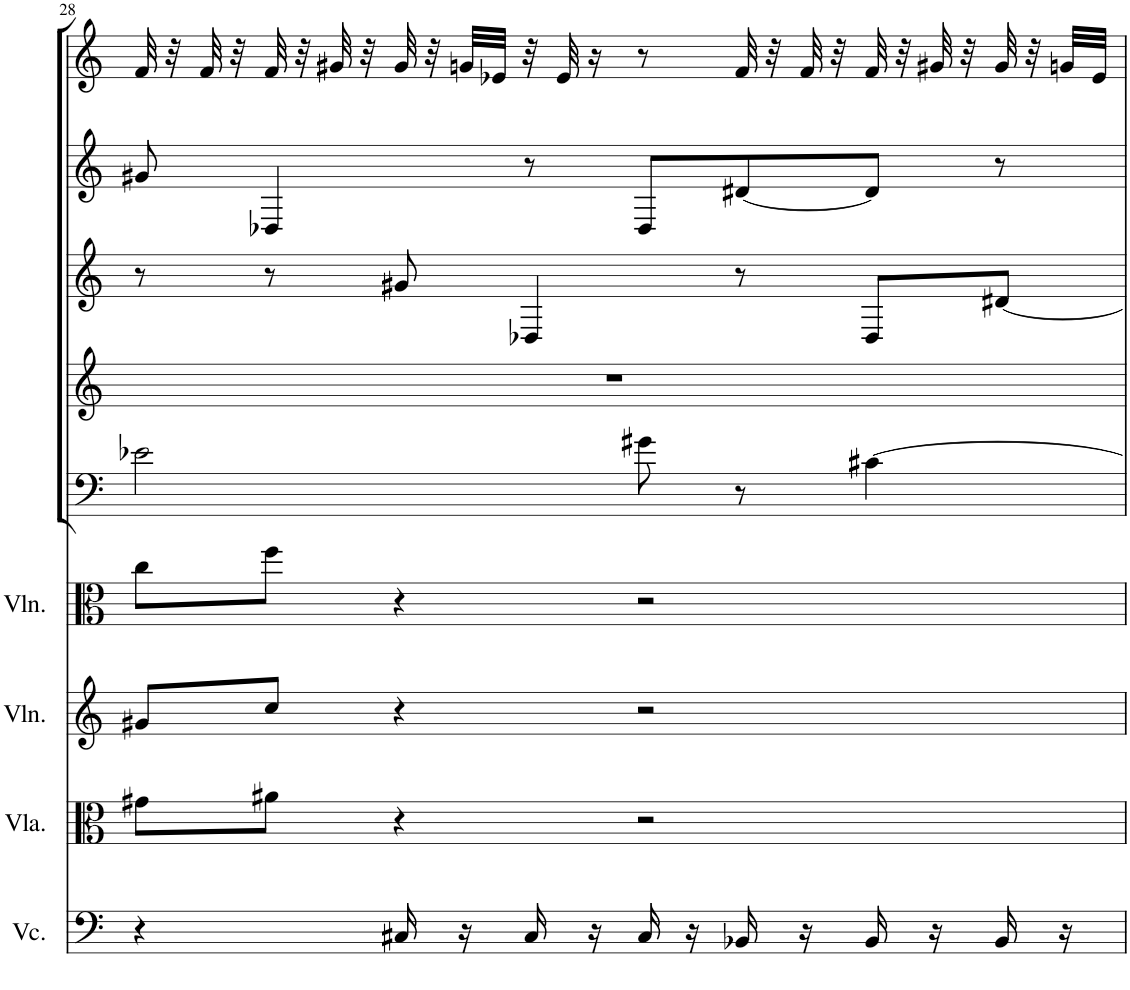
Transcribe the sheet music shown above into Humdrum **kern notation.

**kern	**kern	**kern	**kern	**kern	**kern	**kern	**kern	**kern
*part9	*part8	*part7	*part6	*part5	*part4	*part3	*part2	*part1
*staff9	*staff8	*staff7	*staff6	*staff5	*staff4	*staff3	*staff2	*staff1
*I"Violoncello	*I"Viola	*I"Violin	*I"Violin	*I"Bassoon	*I"Horn in F	*I"Bb Clarinet	*I"Oboe	*I"Flute
*I'Vc.	*I'Vla.	*I'Vln.	*I'Vln.	*I'Bsn	*I'Hn	*I'Cl	*I'Ob	*I'Fl
!!LO:PB:g=z
*clefF4	*clefC3	*clefG2	*clefC3	*clefF4	*clefG2	*clefG2	*clefG2	*clefG2
*	*	*	*	*	*ITrd4c7	*ITrd1c2	*	*
*k[]	*k[]	*k[]	*k[]	*k[]	*k[]	*k[]	*k[]	*k[]
*M4/4	*M4/4	*M4/4	*M4/4	*M4/4	*M4/4	*M4/4	*M4/4	*M4/4
=28	=28	=28	=28	=28	=28	=28	=28	=28
4r	8g#X\L	8g#X/L	8cc\L	2e-X\	1r	8r	8g#X/	32f/
.	.	.	.	.	.	.	.	32r
.	.	.	.	.	.	.	.	32f/
.	.	.	.	.	.	.	.	32r
.	8a#X\J	8cc/J	8ff\J	.	.	8r	4D-X/	32f/
.	.	.	.	.	.	.	.	32r
.	.	.	.	.	.	.	.	32g#X/
.	.	.	.	.	.	.	.	32r
16C#X/	4r	4r	4r	.	.	8g#X/	.	32g#/
.	.	.	.	.	.	.	.	32r
16r	.	.	.	.	.	.	.	32gn/LLL
.	.	.	.	.	.	.	.	32e-X/JJJ
16C#/	.	.	.	.	.	4D-X/	8r	32r
.	.	.	.	.	.	.	.	32e-/
16r	.	.	.	.	.	.	.	16r
16C#/	2r	2r	2r	8g#X\	.	.	8D-/L	8r
16r	.	.	.	.	.	.	.	.
16BB-X/	.	.	.	8r	.	8r	[8d#X/	32f/
.	.	.	.	.	.	.	.	32r
16r	.	.	.	.	.	.	.	32f/
.	.	.	.	.	.	.	.	32r
16BB-/	.	.	.	[4c#X\	.	8D-/L	8d#/J]	32f/
.	.	.	.	.	.	.	.	32r
16r	.	.	.	.	.	.	.	32g#X/
.	.	.	.	.	.	.	.	32r
16BB-/	.	.	.	.	.	[8d#X/J	8r	32g#/
.	.	.	.	.	.	.	.	32r
16r	.	.	.	.	.	.	.	32gn/LLL
.	.	.	.	.	.	.	.	32e-/JJJ
=	=	=	=	=	=	=	=	=
*-	*-	*-	*-	*-	*-	*-	*-	*-
